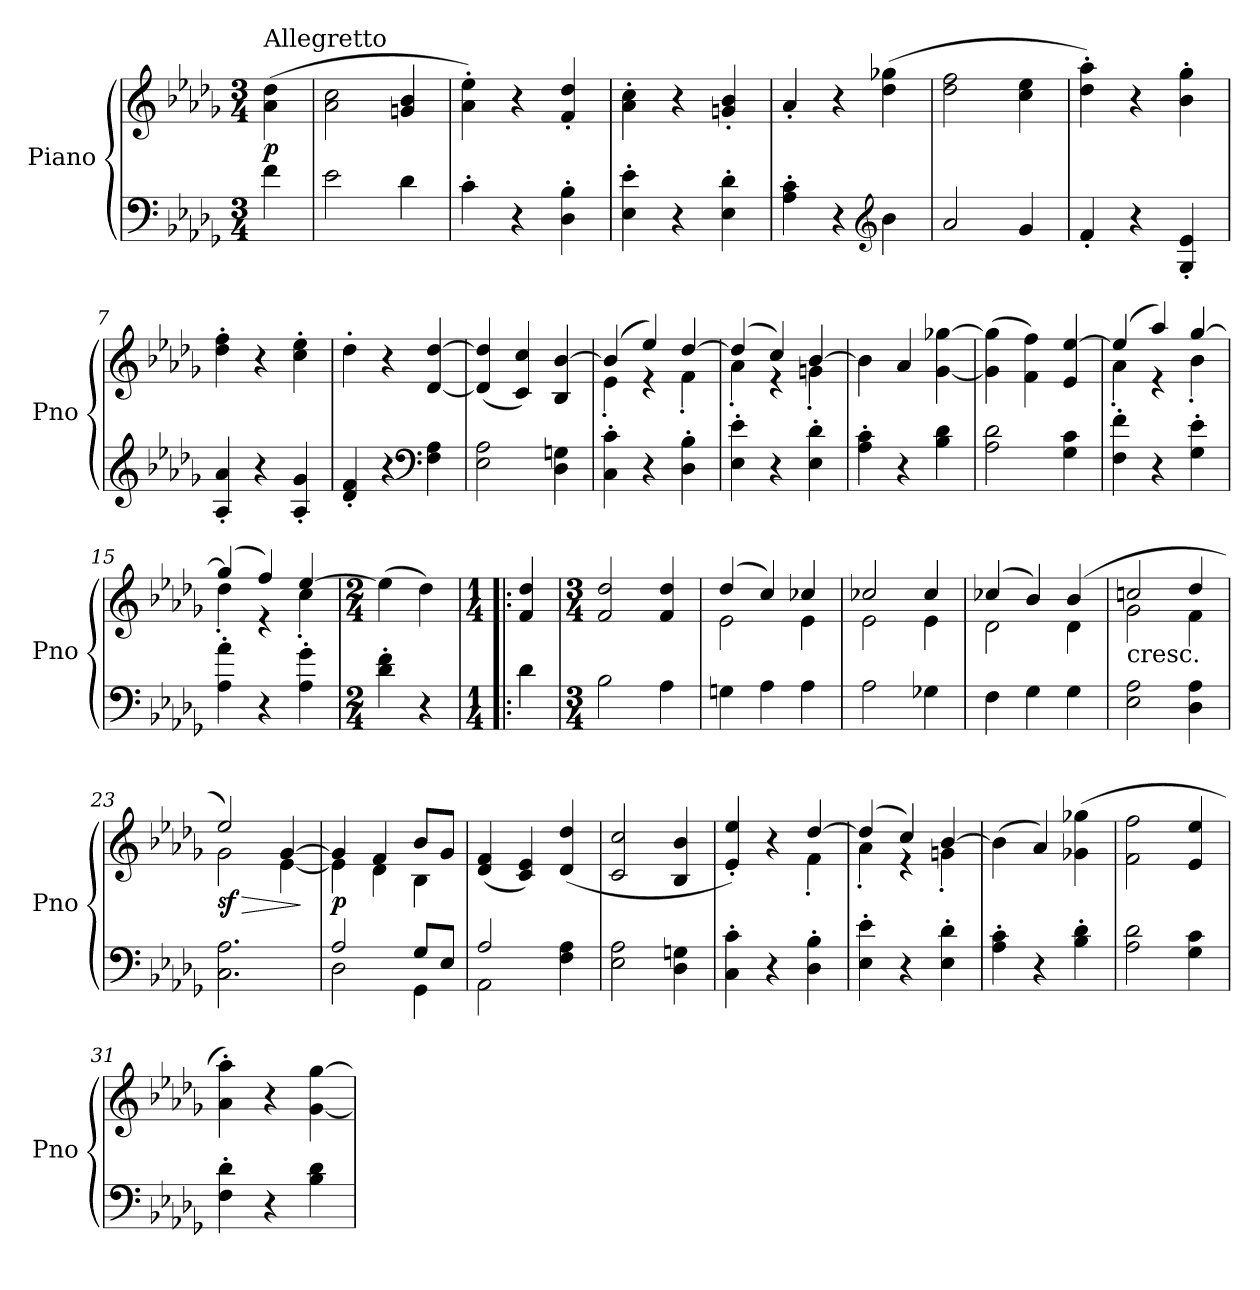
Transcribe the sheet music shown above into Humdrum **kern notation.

**kern	**kern	**dynam
*part1	*part1	*part1
*staff2	*staff1	*staff1/2
*I"Piano	*	*
*I'Pno	*	*
*clefF4	*clefG2	*
*k[b-e-a-d-g-]	*k[b-e-a-d-g-]	*
*D-:	*D-:	*
*M3/4	*M3/4	*
=	=	=
!	!LO:TX:a:t=Allegretto	!
!	!	!LO:DY:b
4f\	(4a-\ 4dd-\	p
=1	=1	=1
2e-\	2a-\ 2cc\	.
4d-\	4gn/ 4b-/	.
=2	=2	=2
4c'\	4a-\' 4ee-\')	.
4r	4r	.
4D-\' 4B-\'	4f/' 4dd-/'	.
=3	=3	=3
4E-\' 4e-\'	4a-\' 4cc\'	.
4r	4r	.
4E-\' 4d-\'	4gn/' 4b-/'	.
=4	=4	=4
4A-\' 4c\'	4a-'/	.
4r	4r	.
*clefG2	*	*
4b-\	(4dd-\ 4gg-X\	.
=5	=5	=5
2a-/	2dd-\ 2ff\	.
4g-/	4cc\ 4ee-\	.
=6	=6	=6
4f'/	4dd-\' 4aa-\')	.
4r	4r	.
4G-/' 4e-/'	4b-\' 4gg-\'	.
!!LO:LB:g=z
=7	=7	=7
4A-/' 4a-/'	4dd-\' 4ff\'	.
4r	4r	.
4A-/' 4g-/'	4cc\' 4ee-\'	.
=8	=8	=8
4d-/' 4f/'	4dd-'\	.
4r	4r	.
*clefF4	*	*
4F\ 4A-\	[4d-/ [4dd-/	.
=9	=9	=9
2E-\ 2A-\	(4d-/] 4dd-/]	.
.	4c/ 4cc/)	.
4D-\ 4Gn\	4B-/ [4b-/	.
=10	=10	=10
*	*^	*
4C\' 4c\'	(4b-/]	4e-'\	.
4r	4ee-/)	4re	.
4D-\' 4B-\'	[4dd-/	4f'\	.
=11	=11	=11	=11
4E-\' 4e-\'	(4dd-/]	4a-'\	.
4r	4cc/)	4re	.
4E-\' 4d-\'	[4b-/	4gn'\	.
*	*v	*v	*
=12	=12	=12
4A-\' 4c\'	4b-\]	.
4r	4a-/	.
4B-\ 4d-\	[4g-\ [4gg-X\	.
=13	=13	=13
2A-\ 2d-\	(4g-\] 4gg-\]	.
.	4f\ 4ff\)	.
4G-\ 4c\	4e-/ [4ee-/	.
!!LO:LB:g=z
=14	=14	=14
*	*^	*
4F\' 4f\'	(4ee-/]	4a-'\	.
4r	4aa-/)	4re	.
4G-\' 4e-\'	[4gg-/	4b-'\	.
=15	=15	=15	=15
4A-\' 4a-\'	(4gg-/]	4dd-'\	.
4r	4ff/)	4re	.
4A-\' 4g-\'	[4ee-/	4cc'\	.
*	*v	*v	*
=16	=16	=16
*M2/4	*M2/4	*
4d-\' 4f\'	(4ee-\]	.
4r	4dd-\)	.
=17!|:	=17!|:	=17!|:
*M1/4	*M1/4	*
4d-\	4f/ 4dd-/	.
=18	=18	=18
*M3/4	*M3/4	*
2B-\	2f/ 2dd-/	.
4A-\	4f/ 4dd-/	.
=19	=19	=19
*	*^	*
4Gn\	(4dd-/	2e-\	.
4A-\	4cc/)	.	.
4A-\	4cc-X/	4e-\	.
=20	=20	=20	=20
2A-\	2cc-X/	2e-\	.
4G-X\	4cc-/	4e-\	.
=21	=21	=21	=21
4F\	(4cc-X/	2d-\	.
4G-\	4b-/)	.	.
4G-\	(4b-/	4d-\	.
!!LO:LB:g=z	!!
=22	=22	=22	=22
!	!LO:TX:b:t=cresc.	!	!
2E-\ 2A-\	2ccn/	2g-\	.
4D-\ 4A-\	4dd-/	4f\	.
=23	=23	=23	=23
!	!	!	!LO:HP:b
!	!	!	!LO:DY:n=1:b
2.C\ 2.A-\	2ee-/)	2g-\	> sf
.	[4g-/	[4e-\	.
*	*v	*v	*
.	.	]
=24	=24	=24
*^	*^	*
!	!	!	!	!LO:DY:b
2A-/	2D-\	4g-/]	4e-\]	p
.	.	4f/	4d-\	.
8G-/L	4GG-\	8b-/L	4B-\	.
8E-/J	.	8g-/J	.	.
*	*	*v	*v	*
=25	=25	=25	=25
2A-/	2AA-\	(4d-/ 4f/	.
.	.	4c/ 4e-/)	.
4F\ 4A-\	4ryy	(4d-/ 4dd-/	.
*v	*v	*	*
=26	=26	=26
2E-\ 2A-\	2c/ 2cc/	.
4D-\ 4Gn\	4B-/ 4b-/	.
=27	=27	=27
*	*^	*
4C\' 4c\'	4e-/' 4ee-/')	2ryy	.
4r	4r	.	.
4D-\' 4B-\'	[4dd-/	4f'\	.
=28	=28	=28	=28
4E-\' 4e-\'	(4dd-/]	4a-'\	.
4r	4cc/)	4re	.
4E-\' 4d-\'	[4b-/	4gn'\	.
*	*v	*v	*
=29	=29	=29
4A-\' 4c\'	(4b-\]	.
4r	4a-/)	.
4B-\' 4d-\'	(4g-X\ 4gg-X\	.
!!LO:PB:g=z
=30	=30	=30
2A-\ 2d-\	2f\ 2ff\	.
4G-\ 4c\	4e-/ 4ee-/	.
=31	=31	=31
4F\' 4d-\'	4a-\' 4aa-\')	.
4r	4r	.
4B-\ 4d-\	[4g-\ [4gg-\	.
=	=	=
*-	*-	*-
